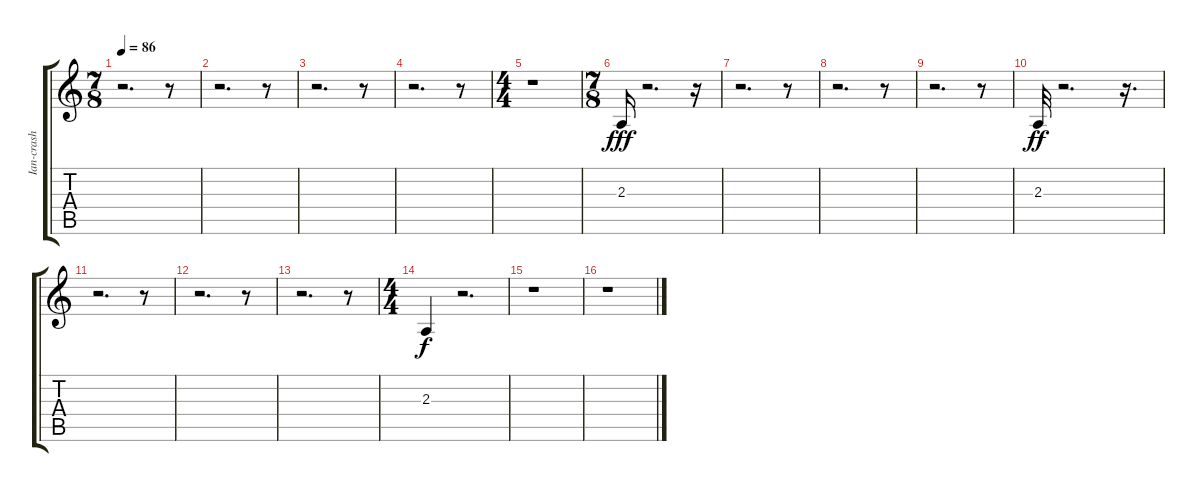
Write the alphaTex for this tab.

\track ("Ian-crash" "Ian-crash") {instrument acousticgrandpiano}
\staff {score tabs}
\tuning (E4 B3 G3 D3 A2 E2) {hide}
\ts (7 8)
\tempo 86
\clef g2
\ks c
r.2{d dy fff instrument acousticgrandpiano} r.8 |
r.2{d} r.8 |
r.2{d} r.8 |
r.2{d} r.8 |
\ts (4 4)
r.1 |
\ts (7 8)
2.3.16 r.2{d} r.16 |
r.2{d} r.8 |
r.2{d} r.8 |
r.2{d} r.8 |
2.3.32{dy ff} r.2{d} r.16{d} |
r.2{d} r.8 |
r.2{d} r.8 |
r.2{d} r.8 |
\ts (4 4)
2.3.4{dy f} r.2{d} |
r.1 |
r.1
